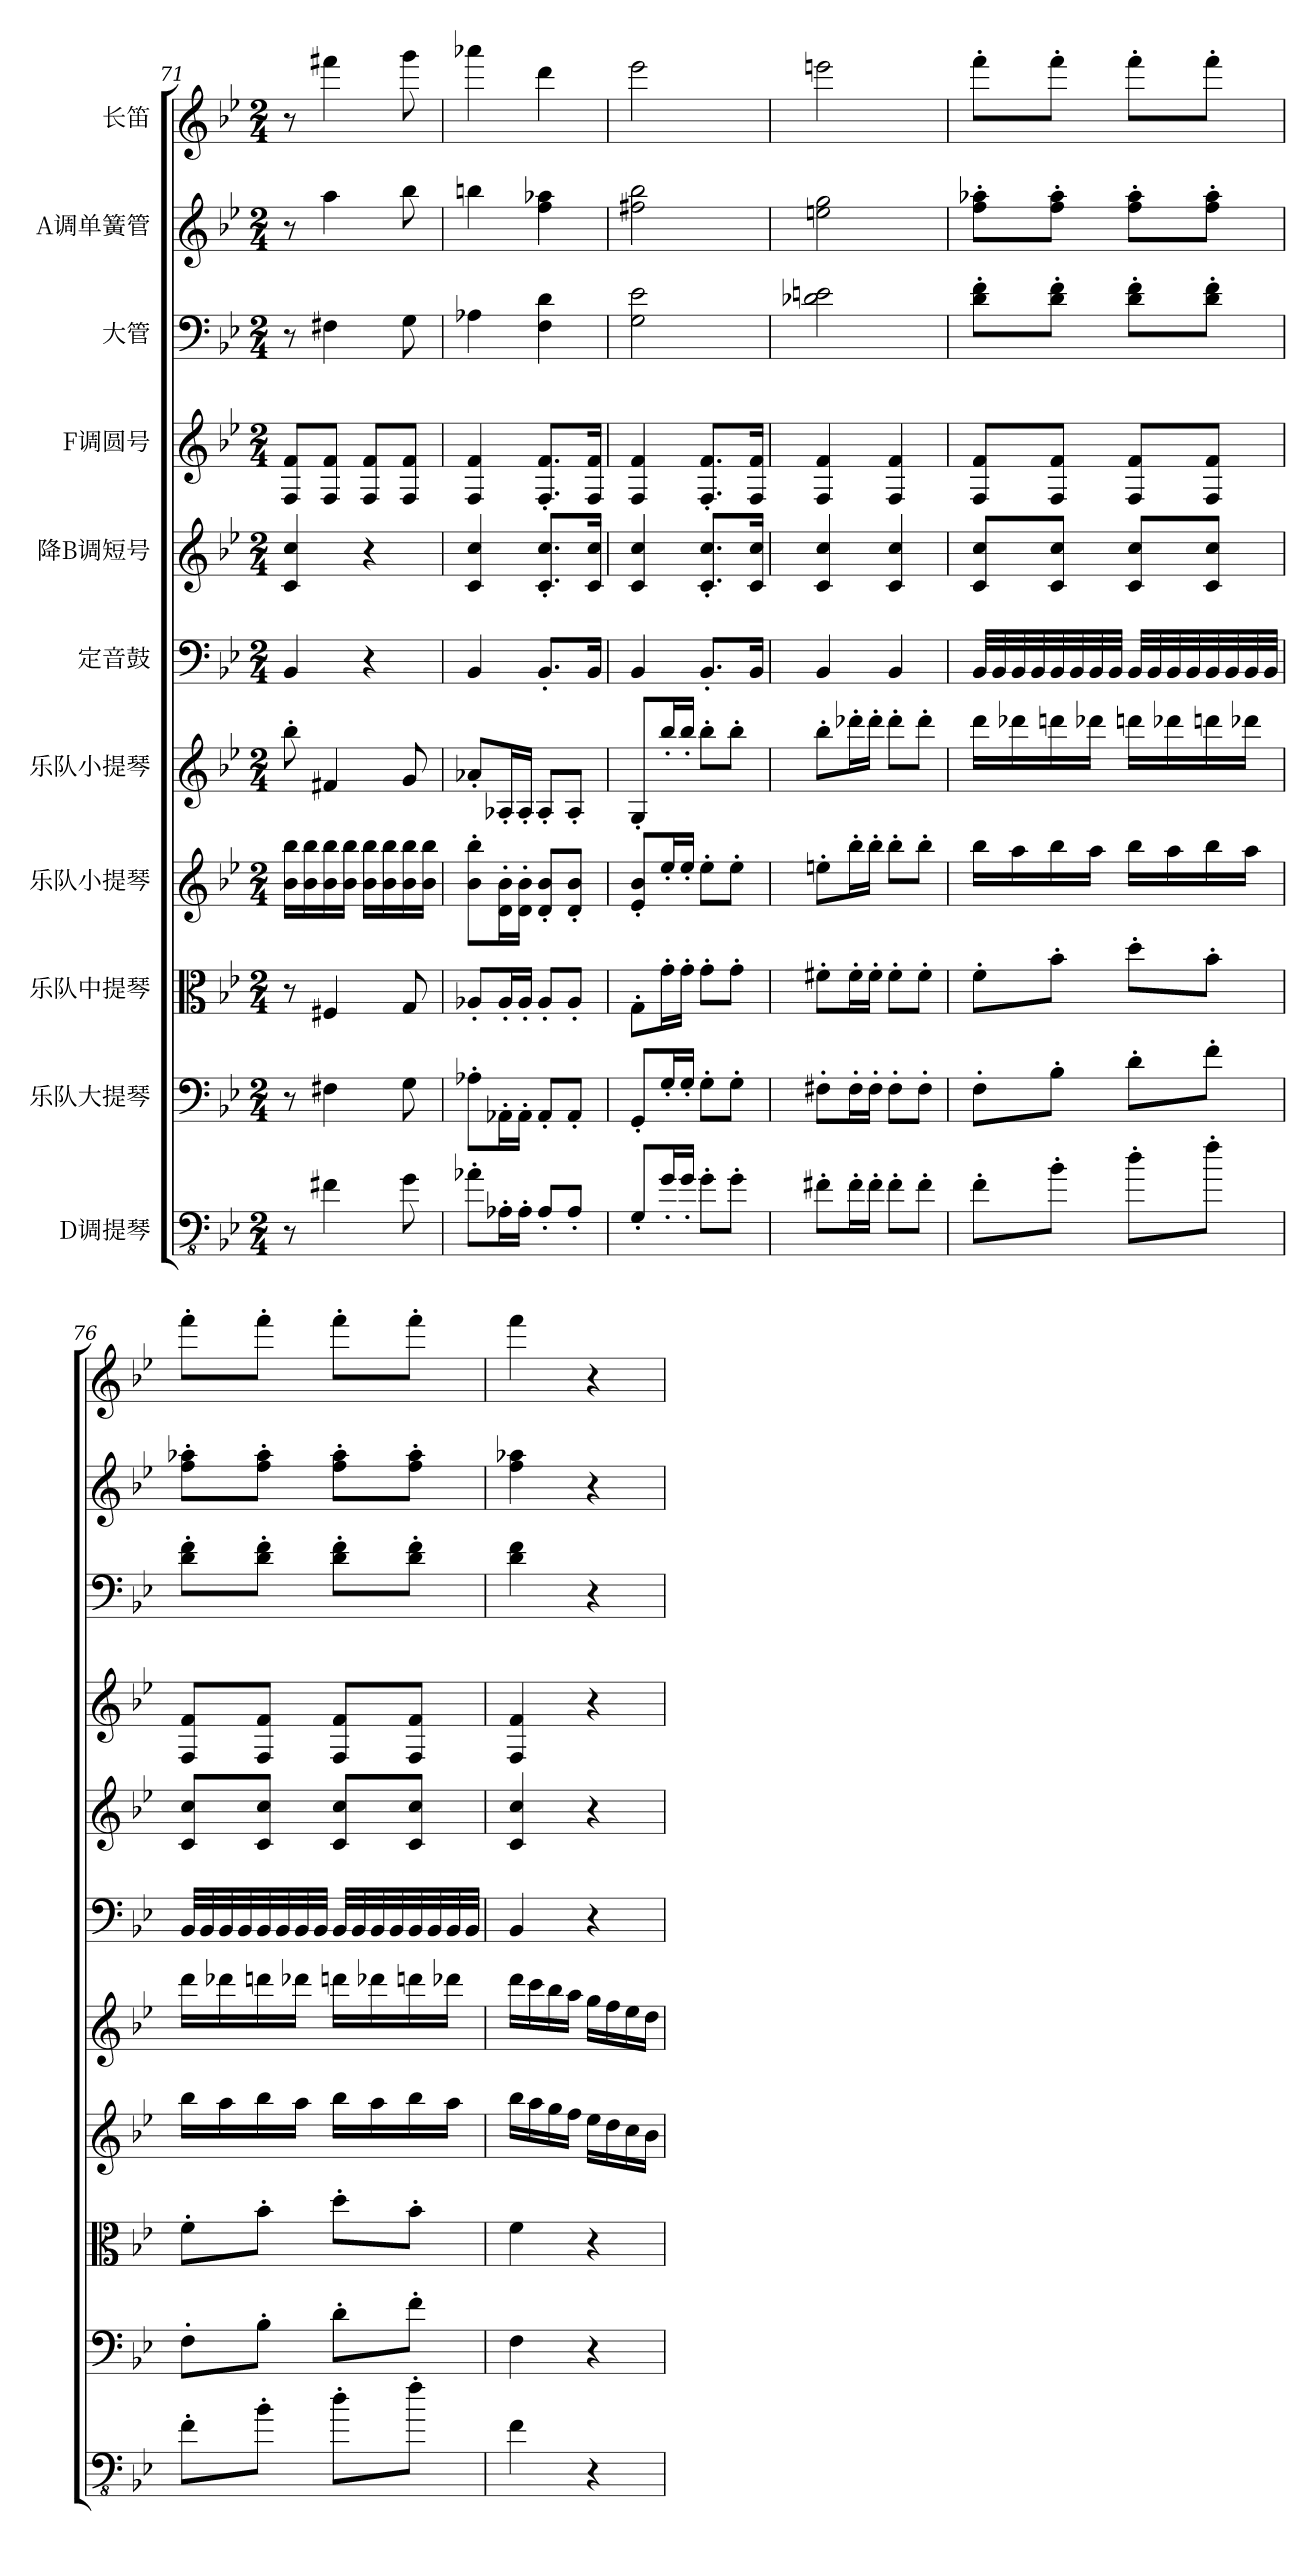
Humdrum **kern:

**kern	**kern	**kern	**kern	**kern	**kern	**kern	**kern	**kern	**kern	**kern
*part11	*part10	*part9	*part8	*part7	*part6	*part5	*part4	*part3	*part2	*part1
*staff11	*staff10	*staff9	*staff8	*staff7	*staff6	*staff5	*staff4	*staff3	*staff2	*staff1
*I"D调提琴	*I"乐队大提琴	*I"乐队中提琴	*I"乐队小提琴	*I"乐队小提琴	*I"定音鼓	*I"降B调短号	*I"F调圆号	*I"大管	*I"A调单簧管	*I"长笛
*clefFv4	*clefF4	*clefC3	*clefG2	*clefG2	*clefF4	*clefG2	*clefG2	*clefF4	*clefG2	*clefG2
*ITrd7c12	*	*	*	*	*	*ITrd1c2	*ITrd4c7	*	*ITrd2c3	*
*k[b-e-]	*k[b-e-]	*k[b-e-]	*k[b-e-]	*k[b-e-]	*k[b-e-]	*k[b-e-a-d-]	*k[b-e-a-]	*k[b-e-]	*k[f#]	*k[b-e-]
*M2/4	*M2/4	*M2/4	*M2/4	*M2/4	*M2/4	*M2/4	*M2/4	*M2/4	*M2/4	*M2/4
=71	=71	=71	=71	=71	=71	=71	=71	=71	=71	=71
8r	8r	8r	16b-\ 16bb-\LL	8bb-'\	4BB-/	4B-/ 4b-/	8BB-/ 8B-/L	8r	8r	8r
.	.	.	16b-\ 16bb-\	.	.	.	.	.	.	.
4FF#X\	4F#X\	4F#X/	16b-\ 16bb-\	4f#X/	.	.	8BB-/ 8B-/J	4F#X\	4ff#\	4fff#X\
.	.	.	16b-\ 16bb-\JJ	.	.	.	.	.	.	.
.	.	.	16b-\ 16bb-\LL	.	4r	4r	8BB-/ 8B-/L	.	.	.
.	.	.	16b-\ 16bb-\	.	.	.	.	.	.	.
8GG\	8G\	8G/	16b-\ 16bb-\	8g/	.	.	8BB-/ 8B-/J	8G\	8gg\	8ggg\
.	.	.	16b-\ 16bb-\JJ	.	.	.	.	.	.	.
!!LO:PB:g=z
=72	=72	=72	=72	=72	=72	=72	=72	=72	=72	=72
8AA-X'\L	8A-X'\L	8A-X'/L	8b-\' 8bb-\'L	8a-X'/L	4BB-/	4B-/ 4b-/	4BB-/ 4B-/	4A-X\	4gg#X\	4aaa-X\
16AAA-X'\L	16AA-X'\L	16A-'/L	16d\' 16b-\'L	16A-X'/L	.	.	.	.	.	.
16AAA-'\JJ	16AA-'\JJ	16A-'/JJ	16d\' 16b-\'JJ	16A-'/JJ	.	.	.	.	.	.
8AAA-'/L	8AA-'/L	8A-'/L	8d/' 8b-/'L	8A-'/L	8.BB-'/L	8.B-/' 8.b-/'L	8.BB-/' 8.B-/'L	4F\ 4d\	4dd\ 4ffn\	4ddd\
8AAA-'/J	8AA-'/J	8A-'/J	8d/' 8b-/'J	8A-'/J	.	.	.	.	.	.
.	.	.	.	.	16BB-/Jk	16B-/ 16b-/Jk	16BB-/ 16B-/Jk	.	.	.
=73	=73	=73	=73	=73	=73	=73	=73	=73	=73	=73
8GGG'/L	8GG'/L	8G'\L	8e-/' 8b-/'L	8G'/L	4BB-/	4B-/ 4b-/	4BB-/ 4B-/	2G\ 2e-\	2dd#X\ 2gg\	2eee-\
16GG'/L	16G'/L	16g'\L	16ee-'/L	16bb-'/L	.	.	.	.	.	.
16GG'/JJ	16G'/JJ	16g'\JJ	16ee-'/JJ	16bb-'/JJ	.	.	.	.	.	.
8GG'\L	8G'\L	8g'\L	8ee-'\L	8bb-'\L	8.BB-'/L	8.B-/' 8.b-/'L	8.BB-/' 8.B-/'L	.	.	.
8GG'\J	8G'\J	8g'\J	8ee-'\J	8bb-'\J	.	.	.	.	.	.
.	.	.	.	.	16BB-/Jk	16B-/ 16b-/Jk	16BB-/ 16B-/Jk	.	.	.
=74	=74	=74	=74	=74	=74	=74	=74	=74	=74	=74
8FF#X'\L	8F#X'\L	8f#X'\L	8een'\L	8bb-'\L	4BB-/	4B-/ 4b-/	4BB-/ 4B-/	2d-X\ 2en\	2cc#X\ 2ee\	2eeen\
16FF#'\L	16F#'\L	16f#'\L	16bb-'\L	16ddd-X'\L	.	.	.	.	.	.
16FF#'\JJ	16F#'\JJ	16f#'\JJ	16bb-'\JJ	16ddd-'\JJ	.	.	.	.	.	.
8FF#'\L	8F#'\L	8f#'\L	8bb-'\L	8ddd-'\L	4BB-/	4B-/ 4b-/	4BB-/ 4B-/	.	.	.
8FF#'\J	8F#'\J	8f#'\J	8bb-'\J	8ddd-'\J	.	.	.	.	.	.
=75	=75	=75	=75	=75	=75	=75	=75	=75	=75	=75
8FF'\L	8F'\L	8f'\L	16bb-\LL	16ddd\LL	32BB-/LLL	8B-/ 8b-/L	8BB-/ 8B-/L	8d\' 8f\'L	8dd\' 8ffn\'L	8fff'\L
.	.	.	.	.	32BB-/	.	.	.	.	.
.	.	.	16aa\	16ddd-X\	32BB-/	.	.	.	.	.
.	.	.	.	.	32BB-/	.	.	.	.	.
8BB-'\J	8B-'\J	8b-'\J	16bb-\	16dddn\	32BB-/	8B-/ 8b-/J	8BB-/ 8B-/J	8d\' 8f\'J	8dd\' 8ff\'J	8fff'\J
.	.	.	.	.	32BB-/	.	.	.	.	.
.	.	.	16aa\JJ	16ddd-X\JJ	32BB-/	.	.	.	.	.
.	.	.	.	.	32BB-/JJJ	.	.	.	.	.
8D'\L	8d'\L	8dd'\L	16bb-\LL	16dddn\LL	32BB-/LLL	8B-/ 8b-/L	8BB-/ 8B-/L	8d\' 8f\'L	8dd\' 8ff\'L	8fff'\L
.	.	.	.	.	32BB-/	.	.	.	.	.
.	.	.	16aa\	16ddd-X\	32BB-/	.	.	.	.	.
.	.	.	.	.	32BB-/	.	.	.	.	.
8F'\J	8f'\J	8b-'\J	16bb-\	16dddn\	32BB-/	8B-/ 8b-/J	8BB-/ 8B-/J	8d\' 8f\'J	8dd\' 8ff\'J	8fff'\J
.	.	.	.	.	32BB-/	.	.	.	.	.
.	.	.	16aa\JJ	16ddd-X\JJ	32BB-/	.	.	.	.	.
.	.	.	.	.	32BB-/JJJ	.	.	.	.	.
!!LO:PB:g=z
=76	=76	=76	=76	=76	=76	=76	=76	=76	=76	=76
8FF'\L	8F'\L	8f'\L	16bb-\LL	16ddd\LL	32BB-/LLL	8B-/ 8b-/L	8BB-/ 8B-/L	8d\' 8f\'L	8dd\' 8ffn\'L	8fff'\L
.	.	.	.	.	32BB-/	.	.	.	.	.
.	.	.	16aa\	16ddd-X\	32BB-/	.	.	.	.	.
.	.	.	.	.	32BB-/	.	.	.	.	.
8BB-'\J	8B-'\J	8b-'\J	16bb-\	16dddn\	32BB-/	8B-/ 8b-/J	8BB-/ 8B-/J	8d\' 8f\'J	8dd\' 8ff\'J	8fff'\J
.	.	.	.	.	32BB-/	.	.	.	.	.
.	.	.	16aa\JJ	16ddd-X\JJ	32BB-/	.	.	.	.	.
.	.	.	.	.	32BB-/JJJ	.	.	.	.	.
8D'\L	8d'\L	8dd'\L	16bb-\LL	16dddn\LL	32BB-/LLL	8B-/ 8b-/L	8BB-/ 8B-/L	8d\' 8f\'L	8dd\' 8ff\'L	8fff'\L
.	.	.	.	.	32BB-/	.	.	.	.	.
.	.	.	16aa\	16ddd-X\	32BB-/	.	.	.	.	.
.	.	.	.	.	32BB-/	.	.	.	.	.
8F'\J	8f'\J	8b-'\J	16bb-\	16dddn\	32BB-/	8B-/ 8b-/J	8BB-/ 8B-/J	8d\' 8f\'J	8dd\' 8ff\'J	8fff'\J
.	.	.	.	.	32BB-/	.	.	.	.	.
.	.	.	16aa\JJ	16ddd-X\JJ	32BB-/	.	.	.	.	.
.	.	.	.	.	32BB-/JJJ	.	.	.	.	.
=77	=77	=77	=77	=77	=77	=77	=77	=77	=77	=77
4FF\	4F\	4f\	16bb-\LL	16ddd\LL	4BB-/	4B-/ 4b-/	4BB-/ 4B-/	4d\ 4f\	4dd\ 4ffn\	4fff\
.	.	.	16aa\	16ccc\	.	.	.	.	.	.
.	.	.	16gg\	16bb-\	.	.	.	.	.	.
.	.	.	16ff\JJ	16aa\JJ	.	.	.	.	.	.
4r	4r	4r	16ee-\LL	16gg\LL	4r	4r	4r	4r	4r	4r
.	.	.	16dd\	16ff\	.	.	.	.	.	.
.	.	.	16cc\	16ee-\	.	.	.	.	.	.
.	.	.	16b-\JJ	16dd\JJ	.	.	.	.	.	.
=	=	=	=	=	=	=	=	=	=	=
*-	*-	*-	*-	*-	*-	*-	*-	*-	*-	*-
